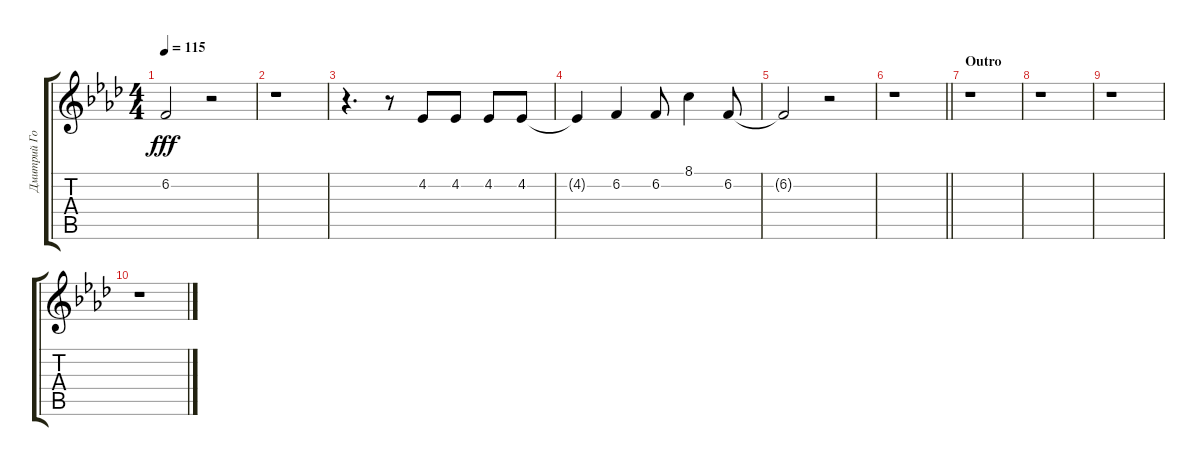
\track ("Дмитрий Голяшев (Бэк-Вокал)" "Дмитрий Го") {instrument baritonesax}
\staff {score tabs}
\tuning (E4 B3 G3 D3 A2 E2) {hide}
\ts (4 4)
\tempo 115
\clef g2
\ks ab
6.2{t}.2{dy fff} r.2 |
r.1 |
r.4{d} r.8 4.2.8 4.2.8 4.2.8 4.2.8 |
4.2{t}.4 6.2.4 6.2.8 8.1.4 6.2.8 |
6.2{t}.2 r.2 |
\barLineRight lightlight
r.1 |
\section ("" "Outro")
r.1 |
r.1 |
r.1 |
r.1
